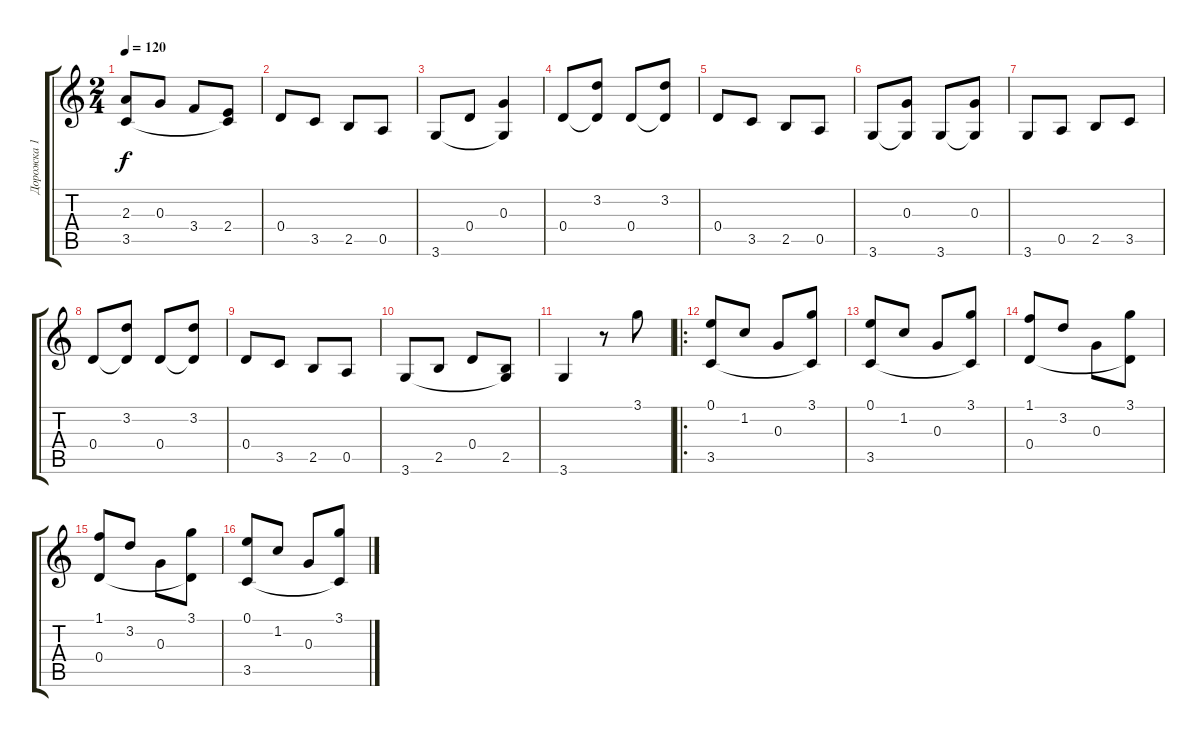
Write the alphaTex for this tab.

\track ("Дорожка 1" "Дорожка 1") {instrument acousticguitarnylon}
\staff {score tabs}
\tuning (E4 B3 G3 D3 A2 E2) {hide}
\ts (2 4)
\tempo 120
\clef g2
\ks c
(2.3 3.5).8{dy f} 0.3.8 3.4.8 (2.4 3.5{t}).8 |
0.4.8 3.5.8 2.5.8 0.5.8 |
3.6.8 0.4.8 (0.3 3.6{t}).4 |
0.4.8 (3.2 0.4{t}).8 0.4.8 (3.2 0.4{t}).8 |
0.4.8 3.5.8 2.5.8 0.5.8 |
3.6.8 (0.3 3.6{t}).8 3.6.8 (0.3 3.6{t}).8 |
3.6.8 0.5.8 2.5.8 3.5.8 |
0.4.8 (3.2 0.4{t}).8 0.4.8 (3.2 0.4{t}).8 |
0.4.8 3.5.8 2.5.8 0.5.8 |
3.6.8 2.5.8 0.4.8 (2.5 3.6{t}).8 |
3.6.4 r.8 3.1.8 |
\ro
(0.1 3.5).8 1.2.8 0.3.8 (3.1 3.5{t}).8 |
(0.1 3.5).8 1.2.8 0.3.8 (3.1 3.5{t}).8 |
(1.1 0.4).8 3.2.8 0.3.8 (3.1 0.4{t}).8 |
(1.1 0.4).8 3.2.8 0.3.8 (3.1 0.4{t}).8 |
(0.1 3.5).8 1.2.8 0.3.8 (3.1 3.5{t}).8
